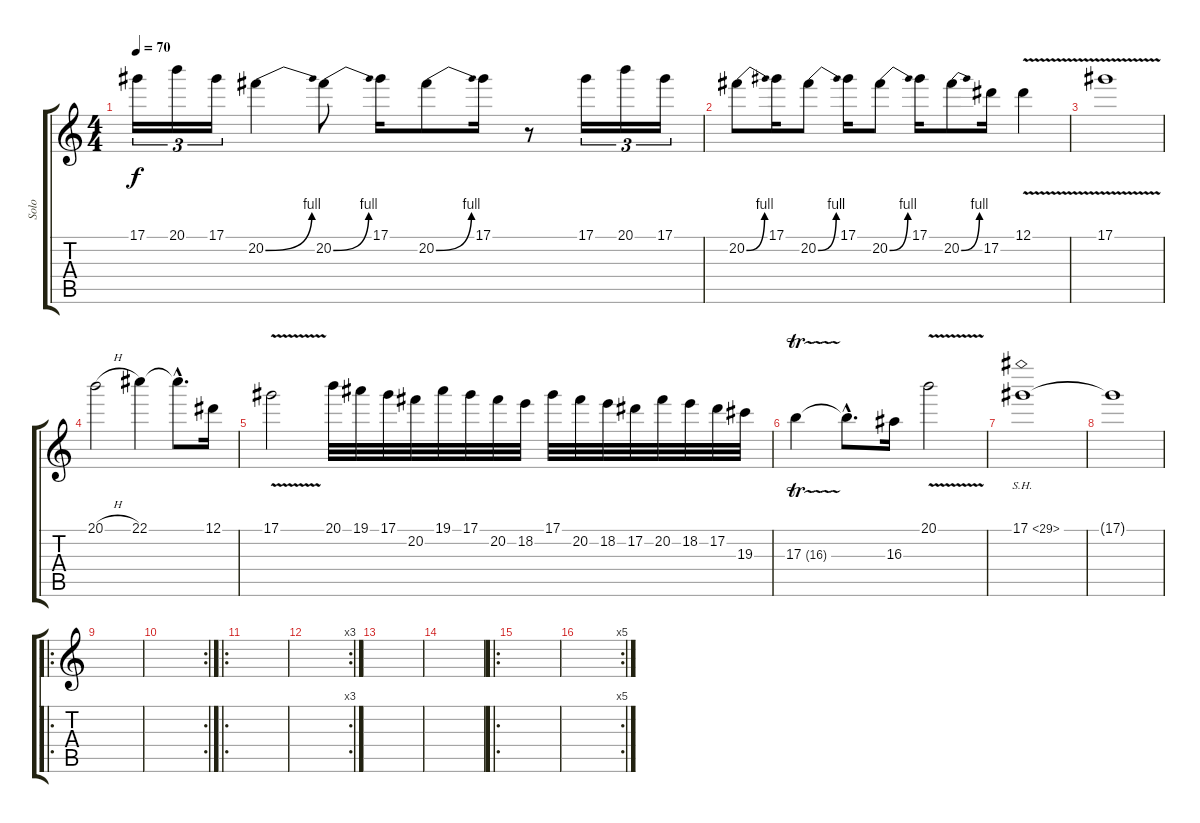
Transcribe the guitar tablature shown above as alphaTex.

\track ("Solo" "Solo") {instrument overdrivenguitar}
\staff {score tabs}
\tuning (Eb4 Bb3 Gb3 Db3 Ab2 Eb2) {hide}
\ts (4 4)
\tempo 70
\clef g2
\ks c
17.1.16{tu (3 2) dy f} 20.1.16{tu (3 2)} 17.1.16{tu (3 2)} 20.2{be (bend 0 0 60 4)}.4 20.2{be (bend 0 0 60 4)}.8 17.1.16 20.2{be (bend 0 0 60 4)}.8 17.1.16 r.8 17.1.16{tu (3 2)} 20.1.16{tu (3 2)} 17.1.16{tu (3 2)} |
20.2{be (bend 0 0 60 4)}.8 17.1.16 20.2{be (bend 0 0 60 4)}.8 17.1.16 20.2{be (bend 0 0 60 4)}.8 17.1.16 20.2{be (bend 0 0 60 4)}.8 17.2.16 12.1{v}.4 |
17.1{v}.1 |
20.1{h}.2 22.1.4 22.1{hac t}.8{d} 12.1.16 |
17.1{v}.2 20.1.32 19.1.32 17.1.32 20.2.32 19.1.32 17.1.32 20.2.32 18.2.32 17.1.32 20.2.32 18.2.32 17.2.32 20.2.32 18.2.32 17.2.32 19.3.32 |
17.3{tr (16 64)}.4 17.3{hac t}.8{d} 16.3.16 20.1{v}.2 |
17.1{sh 12}.1 |
17.1{t}.1 |
\ro
|
\rc 2
|
\ro
|
\rc 3
|
|
|
\ro
|
\rc 5
